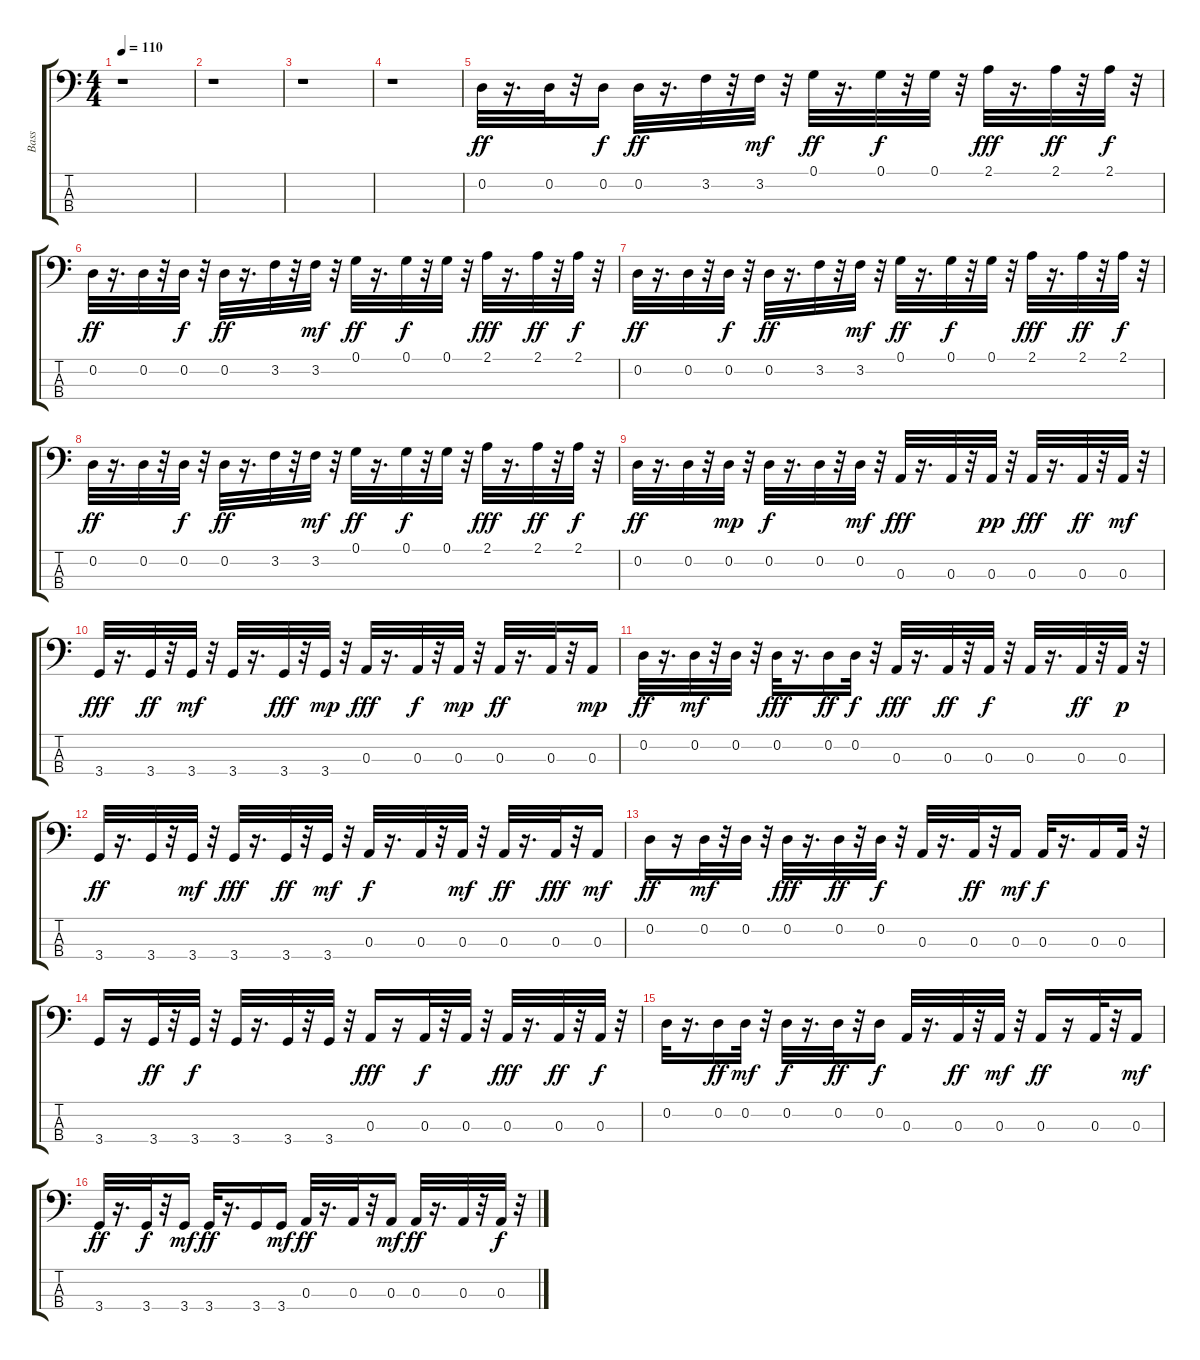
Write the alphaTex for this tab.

\track ("Bass" "Bass") {instrument electricbassfinger}
\staff {score tabs}
\tuning (G2 D2 A1 E1) {hide}
\ts (4 4)
\tempo 110
\clef f4
\ks c
r.1{dy f} |
r.1 |
r.1 |
r.1 |
0.2.32{dy ff} r.16{d} 0.2.32 r.32 0.2.16{dy f} 0.2.32{dy ff} r.16{d} 3.2.32 r.32 3.2.32{dy mf} r.32 0.1.32{dy ff} r.16{d} 0.1.32{dy f} r.32 0.1.32 r.32 2.1.32{dy fff} r.16{d} 2.1.32{dy ff} r.32 2.1.32{dy f} r.32 |
0.2.32{dy ff} r.16{d} 0.2.32 r.32 0.2.32{dy f} r.32 0.2.32{dy ff} r.16{d} 3.2.32 r.32 3.2.32{dy mf} r.32 0.1.32{dy ff} r.16{d} 0.1.32{dy f} r.32 0.1.32 r.32 2.1.32{dy fff} r.16{d} 2.1.32{dy ff} r.32 2.1.32{dy f} r.32 |
0.2.32{dy ff} r.16{d} 0.2.32 r.32 0.2.32{dy f} r.32 0.2.32{dy ff} r.16{d} 3.2.32 r.32 3.2.32{dy mf} r.32 0.1.32{dy ff} r.16{d} 0.1.32{dy f} r.32 0.1.32 r.32 2.1.32{dy fff} r.16{d} 2.1.32{dy ff} r.32 2.1.32{dy f} r.32 |
0.2.32{dy ff} r.16{d} 0.2.32 r.32 0.2.32{dy f} r.32 0.2.32{dy ff} r.16{d} 3.2.32 r.32 3.2.32{dy mf} r.32 0.1.32{dy ff} r.16{d} 0.1.32{dy f} r.32 0.1.32 r.32 2.1.32{dy fff} r.16{d} 2.1.32{dy ff} r.32 2.1.32{dy f} r.32 |
0.2.32{dy ff} r.16{d} 0.2.32 r.32 0.2.32{dy mp} r.32 0.2.32{dy f} r.16{d} 0.2.32 r.32 0.2.32{dy mf} r.32 0.3.32{dy fff} r.16{d} 0.3.32 r.32 0.3.32{dy pp} r.32 0.3.32{dy fff} r.16{d} 0.3.32{dy ff} r.32 0.3.32{dy mf} r.32 |
3.4.32{dy fff} r.16{d} 3.4.32{dy ff} r.32 3.4.32{dy mf} r.32 3.4.32 r.16{d} 3.4.32{dy fff} r.32 3.4.32{dy mp} r.32 0.3.32{dy fff} r.16{d} 0.3.32{dy f} r.32 0.3.32{dy mp} r.32 0.3.32{dy ff} r.16{d} 0.3.32 r.32 0.3.16{dy mp} |
0.2.32{dy ff} r.16{d} 0.2.32{dy mf} r.32 0.2.32 r.32 0.2.32{dy fff} r.16{d} 0.2.16{dy ff} 0.2.32{dy f} r.32 0.3.32{dy fff} r.16{d} 0.3.32{dy ff} r.32 0.3.32{dy f} r.32 0.3.32 r.16{d} 0.3.32{dy ff} r.32 0.3.32{dy p} r.32 |
3.4.32{dy ff} r.16{d} 3.4.32 r.32 3.4.32{dy mf} r.32 3.4.32{dy fff} r.16{d} 3.4.32{dy ff} r.32 3.4.32{dy mf} r.32 0.3.32{dy f} r.16{d} 0.3.32 r.32 0.3.32{dy mf} r.32 0.3.32{dy ff} r.16{d} 0.3.32{dy fff} r.32 0.3.16{dy mf} |
0.2.16{dy ff} r.16 0.2.32{dy mf} r.32 0.2.32 r.32 0.2.32{dy fff} r.16{d} 0.2.32{dy ff} r.32 0.2.32{dy f} r.32 0.3.32 r.16{d} 0.3.32{dy ff} r.32 0.3.16{dy mf} 0.3.32{dy f} r.16{d} 0.3.16 0.3.32 r.32 |
3.4.16 r.16 3.4.32{dy ff} r.32 3.4.32{dy f} r.32 3.4.32 r.16{d} 3.4.32 r.32 3.4.32 r.32 0.3.16{dy fff} r.16 0.3.32{dy f} r.32 0.3.32 r.32 0.3.32{dy fff} r.16{d} 0.3.32{dy ff} r.32 0.3.32{dy f} r.32 |
0.2.32 r.16{d} 0.2.16{dy ff} 0.2.32{dy mf} r.32 0.2.32{dy f} r.16{d} 0.2.32{dy ff} r.32 0.2.16{dy f} 0.3.32 r.16{d} 0.3.32{dy ff} r.32 0.3.32{dy mf} r.32 0.3.16{dy ff} r.16 0.3.32 r.32 0.3.16{dy mf} |
3.4.32{dy ff} r.16{d} 3.4.32{dy f} r.32 3.4.16{dy mf} 3.4.32{dy ff} r.16{d} 3.4.16 3.4.16{dy mf} 0.3.32{dy ff} r.16{d} 0.3.32 r.32 0.3.16{dy mf} 0.3.32{dy ff} r.16{d} 0.3.32 r.32 0.3.32{dy f} r.32
